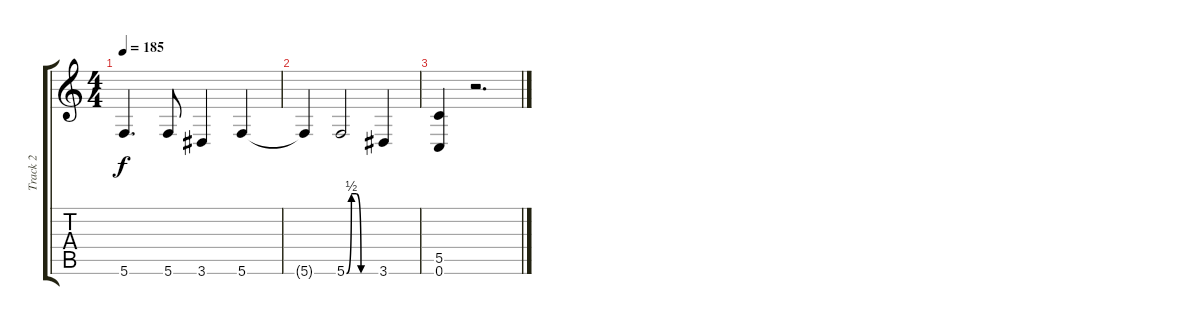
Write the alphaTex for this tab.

\track ("Track 2" "Track 2") {instrument distortionguitar}
\staff {score tabs}
\tuning (D4 A3 F3 C3 G2 C2) {hide}
\ts (4 4)
\tempo 185
\clef g2
\ks c
5.6.4{d dy f} 5.6.8 3.6.4 5.6.4 |
5.6{t}.4 5.6{be (custom 0 0 10 2 20 2 30 0 60 0)}.2 3.6.4 |
(5.5 0.6).4 r.2{d}
